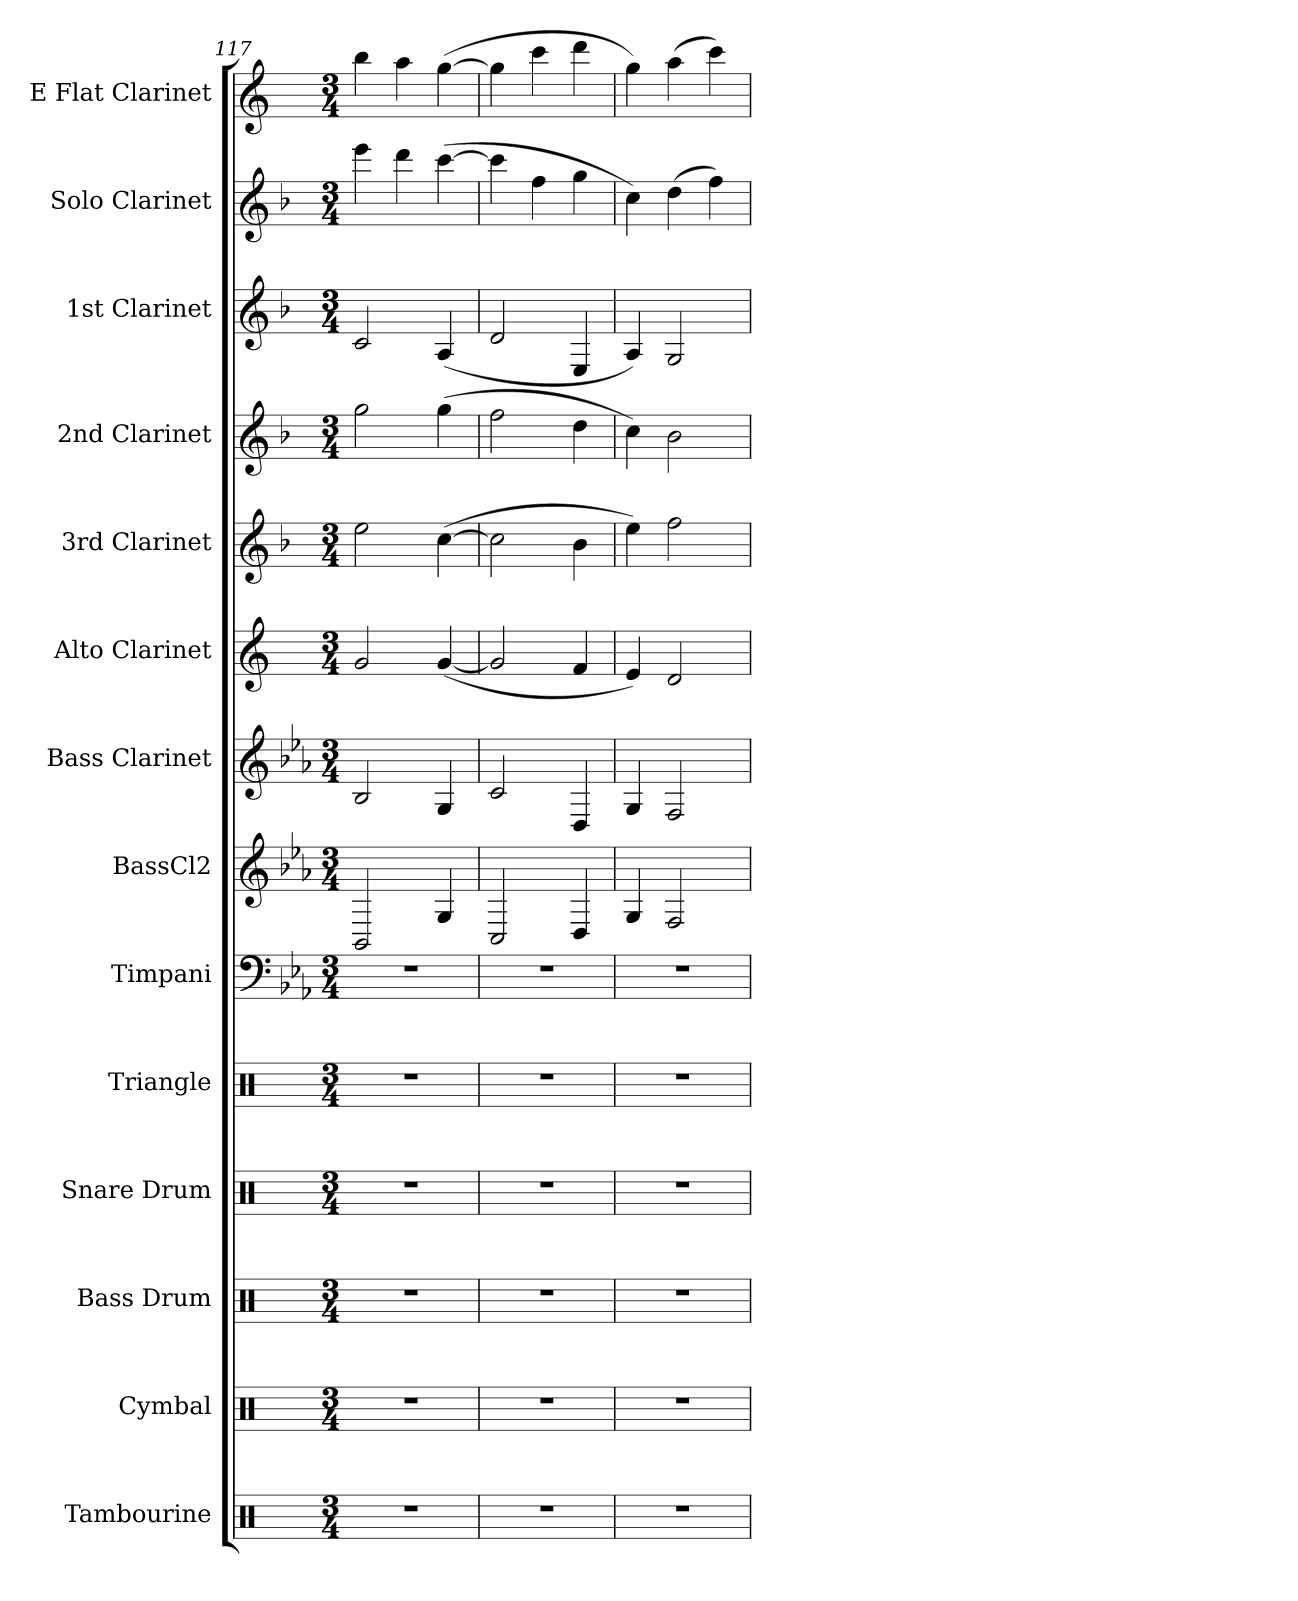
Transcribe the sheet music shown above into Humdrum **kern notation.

**kern	**kern	**kern	**kern	**kern	**kern	**kern	**kern	**kern	**kern	**kern	**kern	**kern	**kern
*part14	*part13	*part12	*part11	*part10	*part9	*part8	*part7	*part6	*part5	*part4	*part3	*part2	*part1
*staff14	*staff13	*staff12	*staff11	*staff10	*staff9	*staff8	*staff7	*staff6	*staff5	*staff4	*staff3	*staff2	*staff1
*I"Tambourine	*I"Cymbal	*I"Bass Drum	*I"Snare Drum	*I"Triangle	*I"Timpani	*I"BassCl2	*I"Bass Clarinet	*I"Alto Clarinet	*I"3rd Clarinet	*I"2nd Clarinet	*I"1st Clarinet	*I"Solo Clarinet	*I"E Flat Clarinet
*I'Tamb.	*I'Cym.	*I'B. Dr.	*I'Sn. Dr.	*I'Trgl.	*I'Timp.	*I'B. Cl2	*I'B. Cl.	*I'A. Cl.	*I'3rdCl.	*I'2nd Cl.	*I'1stCl.	*I'SoloCl.	*
*clefX	*clefX	*clefX	*clefX	*clefX	*clefF4	*clefG2	*clefG2	*clefG2	*clefG2	*clefG2	*clefG2	*clefG2	*clefG2
*	*	*	*	*	*	*ITrd8c14	*ITrd8c14	*ITrd5c9	*ITrd1c2	*ITrd1c2	*ITrd1c2	*ITrd1c2	*ITrd-2c-3
*k[]	*k[]	*k[]	*k[]	*k[]	*k[b-e-a-]	*k[b-e-a-]	*k[b-e-a-]	*k[b-e-a-]	*k[b-e-a-]	*k[b-e-a-]	*k[b-e-a-]	*k[b-e-a-]	*k[b-e-a-]
*M3/4	*M3/4	*M3/4	*M3/4	*M3/4	*M3/4	*M3/4	*M3/4	*M3/4	*M3/4	*M3/4	*M3/4	*M3/4	*M3/4
=117	=117	=117	=117	=117	=117	=117	=117	=117	=117	=117	=117	=117	=117
2.r	2.r	2.r	2.r	2.r	2.r	2BBB-/	2BB-/	2B-/	2dd\	2ff\	2B-/	4ddd\	4ddd\
.	.	.	.	.	.	.	.	.	.	.	.	4ccc\	4ccc\
.	.	.	.	.	.	4GG/	4GG/	([4B-/	([4b-\	(4ff\	(4G/	([4bb-\	([4bb-\
=118	=118	=118	=118	=118	=118	=118	=118	=118	=118	=118	=118	=118	=118
2.r	2.r	2.r	2.r	2.r	2.r	2CC/	2C/	2B-/]	2b-\]	2ee-\	2c/	4bb-\]	4bb-\]
.	.	.	.	.	.	.	.	.	.	.	.	4ee-\	4eee-\
.	.	.	.	.	.	4DD/	4DD/	4A-/	4a-\	4cc\	4D/	4ff\	4fff\
=119	=119	=119	=119	=119	=119	=119	=119	=119	=119	=119	=119	=119	=119
2.r	2.r	2.r	2.r	2.r	2.r	4GG/	4GG/	4G/)	4dd\)	4b-\)	4G/)	4b-\)	4bb-\)
.	.	.	.	.	.	2FF/	2FF/	2F/	2ee-\	2a-\	2F/	(4cc\	(4ccc\
.	.	.	.	.	.	.	.	.	.	.	.	4ee-\)	4eee-\)
=	=	=	=	=	=	=	=	=	=	=	=	=	=
*-	*-	*-	*-	*-	*-	*-	*-	*-	*-	*-	*-	*-	*-
